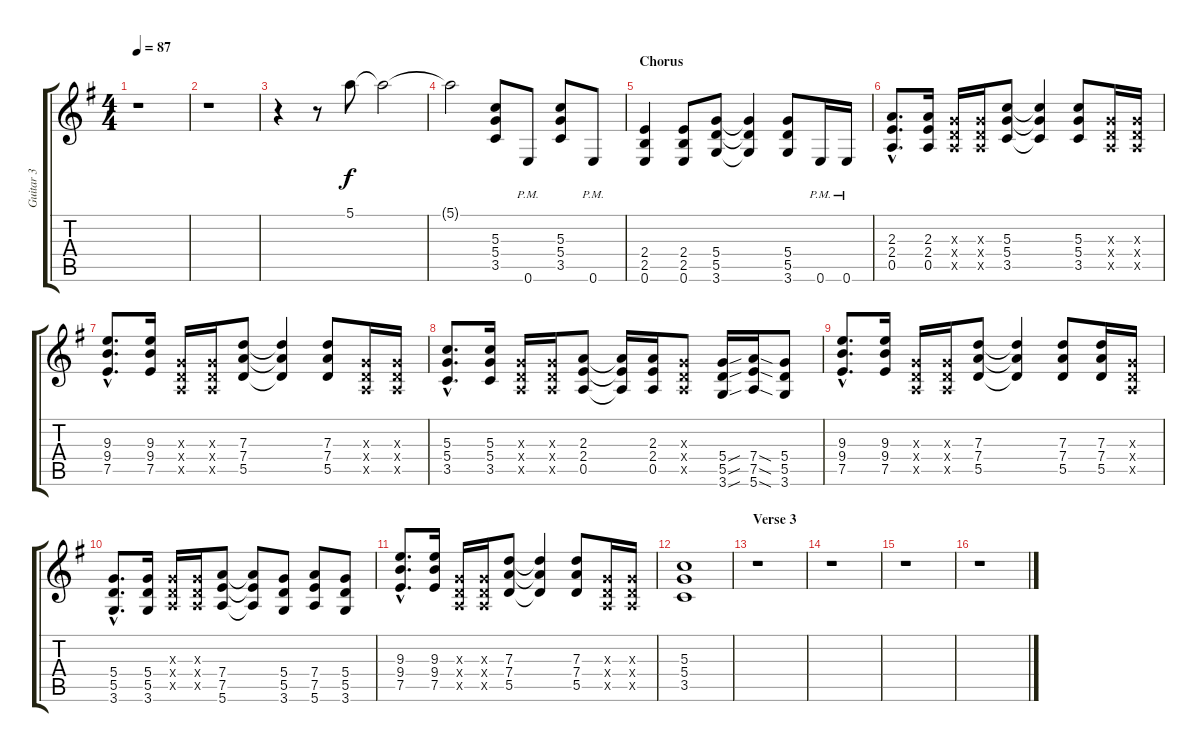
\track ("Guitar 3" "Guitar 3") {instrument distortionguitar}
\staff {score tabs}
\tuning (E4 B3 G3 D3 A2 E2) {hide}
\ts (4 4)
\tempo 87
\clef g2
\ks g
r.1{dy f} |
r.1 |
r.4 r.8 5.1.8 5.1{t}.2 |
5.1{t}.2 (5.3 5.4 3.5).8 0.6{pm}.8 (5.3 5.4 3.5).8 0.6{pm}.8 |
\section ("" "Chorus")
(2.4 2.5 0.6).4 (2.4 2.5 0.6).8 (5.4 5.5 3.6).8 (5.4{t} 5.5{t} 3.6{t}).4 (5.4 5.5 3.6).8 0.6{pm}.16 0.6{pm}.16 |
(2.3{hac} 2.4{hac} 0.5{hac}).8{d} (2.3 2.4 0.5).16 (0.3{x} 0.4{x} 0.5{x}).16 (0.3{x} 0.4{x} 0.5{x}).16 (5.3 5.4 3.5).8 (5.3{t} 5.4{t} 3.5{t}).4 (5.3 5.4 3.5).8 (0.3{x} 0.4{x} 0.5{x}).16 (0.3{x} 0.4{x} 0.5{x}).16 |
(9.3{hac} 9.4{hac} 7.5{hac}).8{d} (9.3 9.4 7.5).16 (0.3{x} 0.4{x} 0.5{x}).16 (0.3{x} 0.4{x} 0.5{x}).16 (7.3 7.4 5.5).8 (7.3{t} 7.4{t} 5.5{t}).4 (7.3 7.4 5.5).8 (0.3{x} 0.4{x} 0.5{x}).16 (0.3{x} 0.4{x} 0.5{x}).16 |
(5.3{hac} 5.4{hac} 3.5{hac}).8{d} (5.3 5.4 3.5).16 (0.3{x} 0.4{x} 0.5{x}).16 (0.3{x} 0.4{x} 0.5{x}).16 (2.3 2.4 0.5).8 (2.3{t} 2.4{t} 0.5{t}).16 (2.3 2.4 0.5).16 (0.3{x} 0.4{x} 0.5{x}).8 (5.4{sou} 5.5{sou} 3.6{sou}).16 (7.4{sod} 7.5{sod} 5.6{sod}).16 (5.4 5.5 3.6).8 |
(9.3{hac} 9.4{hac} 7.5{hac}).8{d} (9.3 9.4 7.5).16 (0.3{x} 0.4{x} 0.5{x}).16 (0.3{x} 0.4{x} 0.5{x}).16 (7.3 7.4 5.5).8 (7.3{t} 7.4{t} 5.5{t}).4 (7.3 7.4 5.5).8 (7.3 7.4 5.5).16 (0.3{x} 0.4{x} 0.5{x}).16 |
(5.4{hac} 5.5{hac} 3.6{hac}).8{d} (5.4 5.5 3.6).16 (0.3{x} 0.4{x} 0.5{x}).16 (0.3{x} 0.4{x} 0.5{x}).16 (7.4 7.5 5.6).8 (7.4{t} 7.5{t} 5.6{t}).8 (5.4 5.5 3.6).8 (7.4 7.5 5.6).8 (5.4 5.5 3.6).8 |
(9.3{hac} 9.4{hac} 7.5{hac}).8{d} (9.3 9.4 7.5).16 (0.3{x} 0.4{x} 0.5{x}).16 (0.3{x} 0.4{x} 0.5{x}).16 (7.3 7.4 5.5).8 (7.3{t} 7.4{t} 5.5{t}).4 (7.3 7.4 5.5).8 (0.3{x} 0.4{x} 0.5{x}).16 (0.3{x} 0.4{x} 0.5{x}).16 |
(5.3 5.4 3.5).1 |
\section ("" "Verse 3")
r.1 |
r.1 |
r.1 |
r.1
